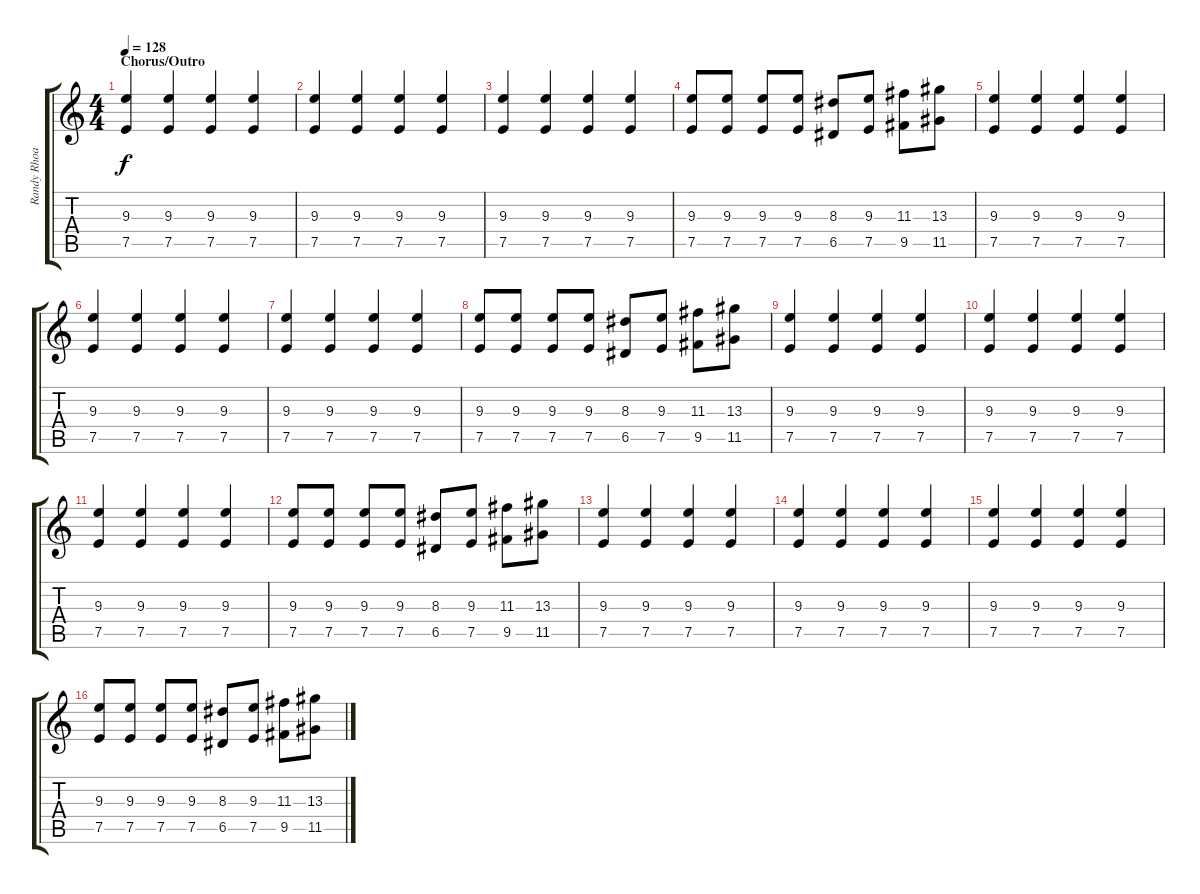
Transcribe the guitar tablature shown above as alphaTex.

\track ("Randy Rhoads (Lead)" "Randy Rhoa") {instrument overdrivenguitar}
\staff {score tabs}
\tuning (E4 B3 G3 D3 A2 E2) {hide}
\ts (4 4)
\section ("" "Chorus/Outro")
\tempo 128
\clef g2
\ks c
(9.3 7.5).4{dy f} (9.3 7.5).4 (9.3 7.5).4 (9.3 7.5).4 |
(9.3 7.5).4 (9.3 7.5).4 (9.3 7.5).4 (9.3 7.5).4 |
(9.3 7.5).4 (9.3 7.5).4 (9.3 7.5).4 (9.3 7.5).4 |
(9.3 7.5).8 (9.3 7.5).8 (9.3 7.5).8 (9.3 7.5).8 (8.3 6.5).8 (9.3 7.5).8 (11.3 9.5).8 (13.3 11.5).8 |
(9.3 7.5).4 (9.3 7.5).4 (9.3 7.5).4 (9.3 7.5).4 |
(9.3 7.5).4 (9.3 7.5).4 (9.3 7.5).4 (9.3 7.5).4 |
(9.3 7.5).4 (9.3 7.5).4 (9.3 7.5).4 (9.3 7.5).4 |
(9.3 7.5).8 (9.3 7.5).8 (9.3 7.5).8 (9.3 7.5).8 (8.3 6.5).8 (9.3 7.5).8 (11.3 9.5).8 (13.3 11.5).8 |
(9.3 7.5).4 (9.3 7.5).4 (9.3 7.5).4 (9.3 7.5).4 |
(9.3 7.5).4 (9.3 7.5).4 (9.3 7.5).4 (9.3 7.5).4 |
(9.3 7.5).4 (9.3 7.5).4 (9.3 7.5).4 (9.3 7.5).4 |
(9.3 7.5).8 (9.3 7.5).8 (9.3 7.5).8 (9.3 7.5).8 (8.3 6.5).8 (9.3 7.5).8 (11.3 9.5).8 (13.3 11.5).8 |
(9.3 7.5).4{volume 12} (9.3 7.5).4 (9.3 7.5).4 (9.3 7.5).4 |
(9.3 7.5).4 (9.3 7.5).4 (9.3 7.5).4 (9.3 7.5).4 |
(9.3 7.5).4 (9.3 7.5).4 (9.3 7.5).4 (9.3 7.5).4 |
(9.3 7.5).8 (9.3 7.5).8 (9.3 7.5).8 (9.3 7.5).8 (8.3 6.5).8 (9.3 7.5).8 (11.3 9.5).8 (13.3 11.5).8
